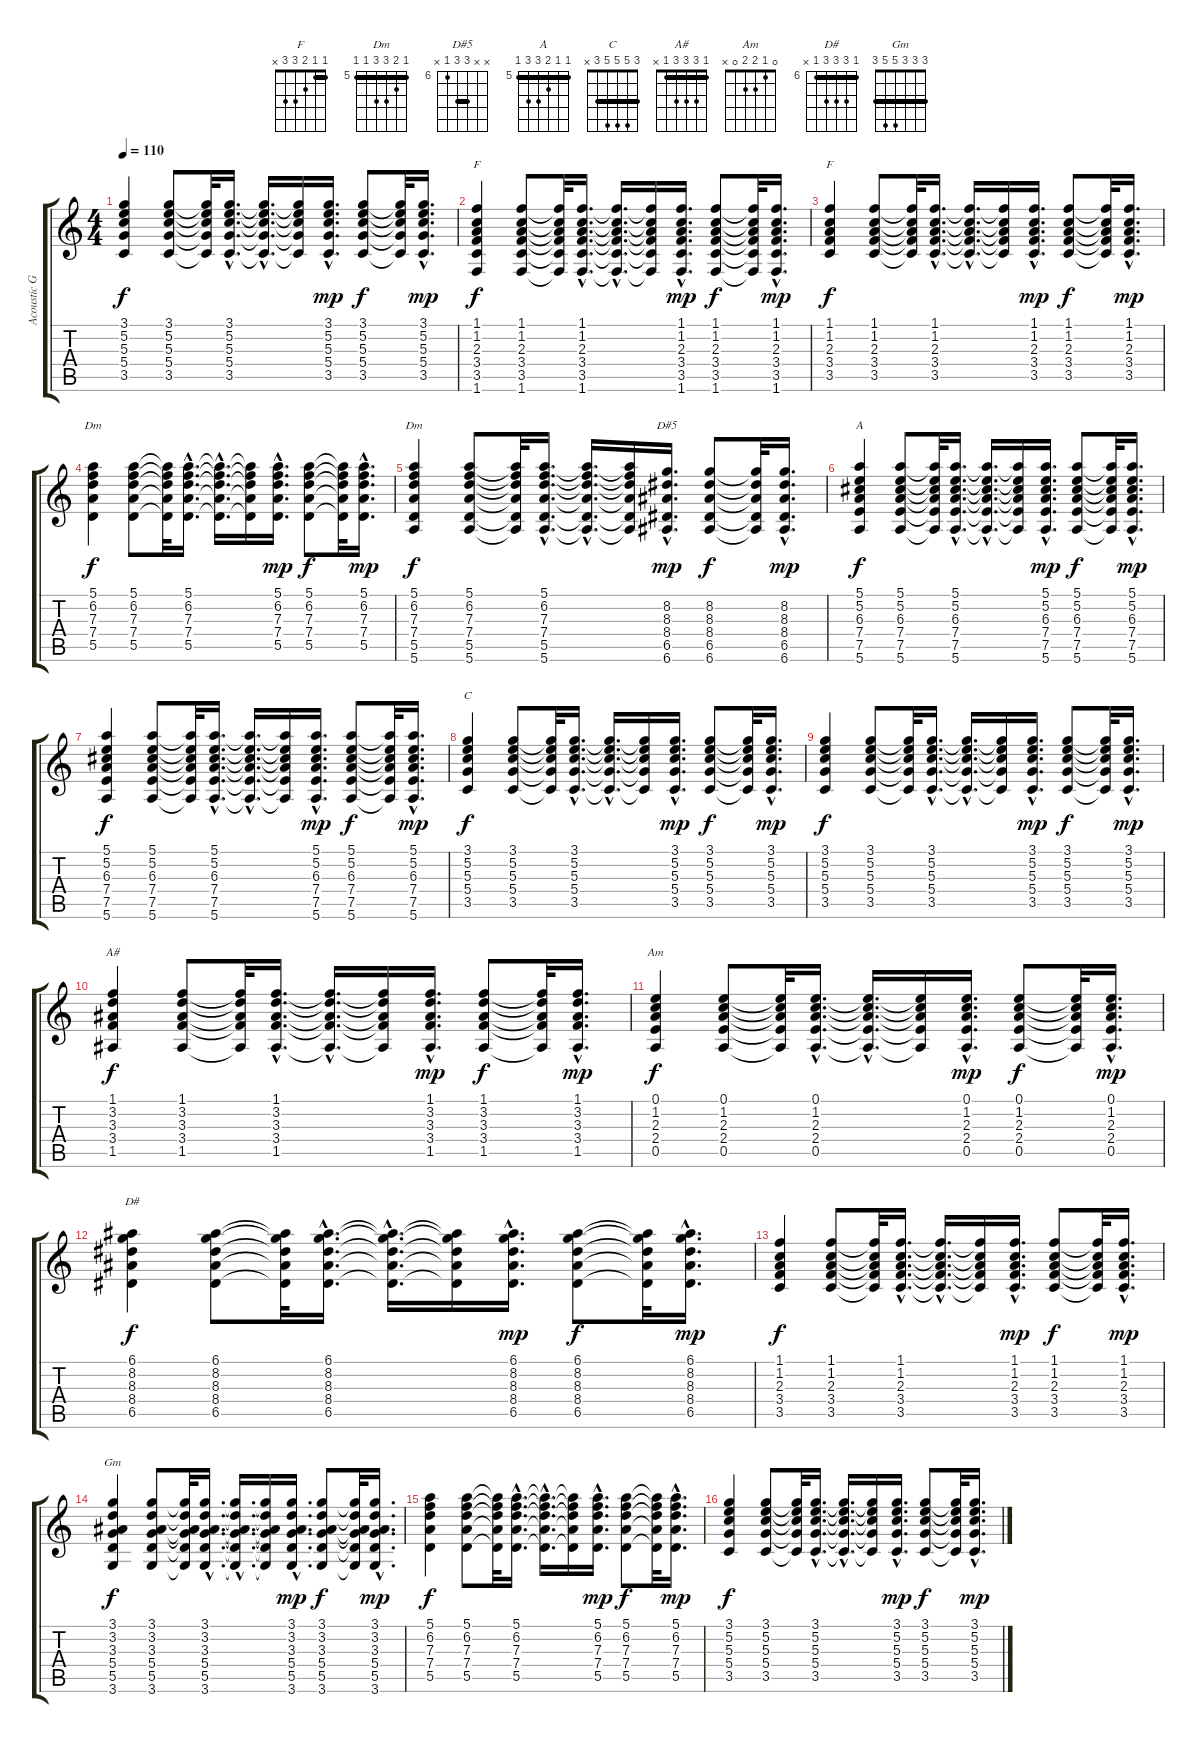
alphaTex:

\track ("Acoustic Guitar" "Acoustic G") {instrument acousticguitarsteel}
\staff {score tabs}
\tuning (E4 B3 G3 D3 A2 E2) {hide}
\chord ("F" 1 1 2 3 3 1) {barre 1}
\chord ("F" 1 1 2 3 3 x) {barre 1}
\chord ("Dm" 5 6 7 7 5 x) {firstfret 5 barre 5}
\chord ("Dm" 5 6 7 7 5 5) {firstfret 5 barre 5}
\chord ("D#5" x x 8 8 6 x) {firstfret 6 barre 8}
\chord ("A" 5 5 6 7 7 5) {firstfret 5 barre 5}
\chord ("C" 3 5 5 5 3 x) {barre 3}
\chord ("A#" 1 3 3 3 1 x) {barre 1}
\chord ("Am" 0 1 2 2 0 x)
\chord ("D#" 6 8 8 8 6 x) {firstfret 6 barre 6}
\chord ("Gm" 3 3 3 5 5 3) {barre 3}
\ts (4 4)
\tempo 110
\clef g2
\ks c
(3.1 5.2 5.3 5.4 3.5).4{dy f} (3.1 5.2 5.3 5.4 3.5).8 (3.1{t} 5.2{t} 5.3{t} 5.4{t} 3.5{t}).32 (3.1{hac} 5.2{hac} 5.3{hac} 5.4{hac} 3.5{hac}).16{d} (3.1{hac t} 5.2{hac t} 5.3{hac t} 5.4{hac t} 3.5{hac t}).16{d} (3.1{t} 5.2{t} 5.3{t} 5.4{t} 3.5{t}).16 (3.1{hac} 5.2{hac} 5.3{hac} 5.4{hac} 3.5{hac}).16{d dy mp} (3.1 5.2 5.3 5.4 3.5).8{dy f} (3.1{t} 5.2{t} 5.3{t} 5.4{t} 3.5{t}).32 (3.1{hac} 5.2{hac} 5.3{hac} 5.4{hac} 3.5{hac}).16{d dy mp} |
(1.1 1.2 2.3 3.4 3.5 1.6).4{ch "F" dy f} (1.1 1.2 2.3 3.4 3.5 1.6).8 (1.1{t} 1.2{t} 2.3{t} 3.4{t} 3.5{t} 1.6{t}).32 (1.1{hac} 1.2{hac} 2.3{hac} 3.4{hac} 3.5{hac} 1.6{hac}).16{d} (1.1{hac t} 1.2{hac t} 2.3{hac t} 3.4{hac t} 3.5{hac t} 1.6{hac t}).16{d} (1.1{t} 1.2{t} 2.3{t} 3.4{t} 3.5{t} 1.6{t}).16 (1.1{hac} 1.2{hac} 2.3{hac} 3.4{hac} 3.5{hac} 1.6{hac}).16{d dy mp} (1.1 1.2 2.3 3.4 3.5 1.6).8{dy f} (1.1{t} 1.2{t} 2.3{t} 3.4{t} 3.5{t} 1.6{t}).32 (1.1{hac} 1.2{hac} 2.3{hac} 3.4{hac} 3.5{hac} 1.6{hac}).16{d dy mp} |
(1.1 1.2 2.3 3.4 3.5).4{ch "F" dy f} (1.1 1.2 2.3 3.4 3.5).8 (1.1{t} 1.2{t} 2.3{t} 3.4{t} 3.5{t}).32 (1.1{hac} 1.2{hac} 2.3{hac} 3.4{hac} 3.5{hac}).16{d} (1.1{hac t} 1.2{hac t} 2.3{hac t} 3.4{hac t} 3.5{hac t}).16{d} (1.1{t} 1.2{t} 2.3{t} 3.4{t} 3.5{t}).16 (1.1{hac} 1.2{hac} 2.3{hac} 3.4{hac} 3.5{hac}).16{d dy mp} (1.1 1.2 2.3 3.4 3.5).8{dy f} (1.1{t} 1.2{t} 2.3{t} 3.4{t} 3.5{t}).32 (1.1{hac} 1.2{hac} 2.3{hac} 3.4{hac} 3.5{hac}).16{d dy mp} |
(5.1 6.2 7.3 7.4 5.5).4{ch "Dm" dy f} (5.1 6.2 7.3 7.4 5.5).8 (5.1{t} 6.2{t} 7.3{t} 7.4{t} 5.5{t}).32 (5.1{hac} 6.2{hac} 7.3{hac} 7.4{hac} 5.5{hac}).16{d} (5.1{hac t} 6.2{hac t} 7.3{hac t} 7.4{hac t} 5.5{hac t}).16{d} (5.1{t} 6.2{t} 7.3{t} 7.4{t} 5.5{t}).16 (5.1{hac} 6.2{hac} 7.3{hac} 7.4{hac} 5.5{hac}).16{d dy mp} (5.1 6.2 7.3 7.4 5.5).8{dy f} (5.1{t} 6.2{t} 7.3{t} 7.4{t} 5.5{t}).32 (5.1{hac} 6.2{hac} 7.3{hac} 7.4{hac} 5.5{hac}).16{d dy mp} |
(5.1 6.2 7.3 7.4 5.5 5.6).4{ch "Dm" dy f} (5.1 6.2 7.3 7.4 5.5 5.6).8 (5.1{t} 6.2{t} 7.3{t} 7.4{t} 5.5{t} 5.6{t}).32 (5.1{hac} 6.2{hac} 7.3{hac} 7.4{hac} 5.5{hac} 5.6{hac}).16{d} (5.1{hac t} 6.2{hac t} 7.3{hac t} 7.4{hac t} 5.5{hac t} 5.6{hac t}).16{d} (5.1{t} 6.2{t} 7.3{t} 7.4{t} 5.5{t} 5.6{t}).16 (8.2{hac} 8.3{hac} 8.4{hac} 6.5{hac} 6.6{hac}).16{d ch "D#5" dy mp} (8.2 8.3 8.4 6.5 6.6).8{dy f} (8.2{t} 8.3{t} 8.4{t} 6.5{t} 6.6{t}).32 (8.2{hac} 8.3{hac} 8.4{hac} 6.5{hac} 6.6{hac}).16{d dy mp} |
(5.1 5.2 6.3 7.4 7.5 5.6).4{ch "A" dy f} (5.1 5.2 6.3 7.4 7.5 5.6).8 (5.1{t} 5.2{t} 6.3{t} 7.4{t} 7.5{t} 5.6{t}).32 (5.1{hac} 5.2{hac} 6.3{hac} 7.4{hac} 7.5{hac} 5.6{hac}).16{d} (5.1{hac t} 5.2{hac t} 6.3{hac t} 7.4{hac t} 7.5{hac t} 5.6{hac t}).16{d} (5.1{t} 5.2{t} 6.3{t} 7.4{t} 7.5{t} 5.6{t}).16 (5.1{hac} 5.2{hac} 6.3{hac} 7.4{hac} 7.5{hac} 5.6{hac}).16{d dy mp} (5.1 5.2 6.3 7.4 7.5 5.6).8{dy f} (5.1{t} 5.2{t} 6.3{t} 7.4{t} 7.5{t} 5.6{t}).32 (5.1{hac} 5.2{hac} 6.3{hac} 7.4{hac} 7.5{hac} 5.6{hac}).16{d dy mp} |
(5.1 5.2 6.3 7.4 7.5 5.6).4{dy f} (5.1 5.2 6.3 7.4 7.5 5.6).8 (5.1{t} 5.2{t} 6.3{t} 7.4{t} 7.5{t} 5.6{t}).32 (5.1{hac} 5.2{hac} 6.3{hac} 7.4{hac} 7.5{hac} 5.6{hac}).16{d} (5.1{hac t} 5.2{hac t} 6.3{hac t} 7.4{hac t} 7.5{hac t} 5.6{hac t}).16{d} (5.1{t} 5.2{t} 6.3{t} 7.4{t} 7.5{t} 5.6{t}).16 (5.1{hac} 5.2{hac} 6.3{hac} 7.4{hac} 7.5{hac} 5.6{hac}).16{d dy mp} (5.1 5.2 6.3 7.4 7.5 5.6).8{dy f} (5.1{t} 5.2{t} 6.3{t} 7.4{t} 7.5{t} 5.6{t}).32 (5.1{hac} 5.2{hac} 6.3{hac} 7.4{hac} 7.5{hac} 5.6{hac}).16{d dy mp} |
(3.1 5.2 5.3 5.4 3.5).4{ch "C" dy f} (3.1 5.2 5.3 5.4 3.5).8 (3.1{t} 5.2{t} 5.3{t} 5.4{t} 3.5{t}).32 (3.1{hac} 5.2{hac} 5.3{hac} 5.4{hac} 3.5{hac}).16{d} (3.1{hac t} 5.2{hac t} 5.3{hac t} 5.4{hac t} 3.5{hac t}).16{d} (3.1{t} 5.2{t} 5.3{t} 5.4{t} 3.5{t}).16 (3.1{hac} 5.2{hac} 5.3{hac} 5.4{hac} 3.5{hac}).16{d dy mp} (3.1 5.2 5.3 5.4 3.5).8{dy f} (3.1{t} 5.2{t} 5.3{t} 5.4{t} 3.5{t}).32 (3.1{hac} 5.2{hac} 5.3{hac} 5.4{hac} 3.5{hac}).16{d dy mp} |
(3.1 5.2 5.3 5.4 3.5).4{dy f} (3.1 5.2 5.3 5.4 3.5).8 (3.1{t} 5.2{t} 5.3{t} 5.4{t} 3.5{t}).32 (3.1{hac} 5.2{hac} 5.3{hac} 5.4{hac} 3.5{hac}).16{d} (3.1{hac t} 5.2{hac t} 5.3{hac t} 5.4{hac t} 3.5{hac t}).16{d} (3.1{t} 5.2{t} 5.3{t} 5.4{t} 3.5{t}).16 (3.1{hac} 5.2{hac} 5.3{hac} 5.4{hac} 3.5{hac}).16{d dy mp} (3.1 5.2 5.3 5.4 3.5).8{dy f} (3.1{t} 5.2{t} 5.3{t} 5.4{t} 3.5{t}).32 (3.1{hac} 5.2{hac} 5.3{hac} 5.4{hac} 3.5{hac}).16{d dy mp} |
(1.1 3.2 3.3 3.4 1.5).4{ch "A#" dy f} (1.1 3.2 3.3 3.4 1.5).8 (1.1{t} 3.2{t} 3.3{t} 3.4{t} 1.5{t}).32 (1.1{hac} 3.2{hac} 3.3{hac} 3.4{hac} 1.5{hac}).16{d} (1.1{hac t} 3.2{hac t} 3.3{hac t} 3.4{hac t} 1.5{hac t}).16{d} (1.1{t} 3.2{t} 3.3{t} 3.4{t} 1.5{t}).16 (1.1{hac} 3.2{hac} 3.3{hac} 3.4{hac} 1.5{hac}).16{d dy mp} (1.1 3.2 3.3 3.4 1.5).8{dy f} (1.1{t} 3.2{t} 3.3{t} 3.4{t} 1.5{t}).32 (1.1{hac} 3.2{hac} 3.3{hac} 3.4{hac} 1.5{hac}).16{d dy mp} |
(0.1 1.2 2.3 2.4 0.5).4{ch "Am" dy f} (0.1 1.2 2.3 2.4 0.5).8 (0.1{t} 1.2{t} 2.3{t} 2.4{t} 0.5{t}).32 (0.1{hac} 1.2{hac} 2.3{hac} 2.4{hac} 0.5{hac}).16{d} (0.1{hac t} 1.2{hac t} 2.3{hac t} 2.4{hac t} 0.5{hac t}).16{d} (0.1{t} 1.2{t} 2.3{t} 2.4{t} 0.5{t}).16 (0.1{hac} 1.2{hac} 2.3{hac} 2.4{hac} 0.5{hac}).16{d dy mp} (0.1 1.2 2.3 2.4 0.5).8{dy f} (0.1{t} 1.2{t} 2.3{t} 2.4{t} 0.5{t}).32 (0.1{hac} 1.2{hac} 2.3{hac} 2.4{hac} 0.5{hac}).16{d dy mp} |
(6.1 8.2 8.3 8.4 6.5).4{ch "D#" dy f} (6.1 8.2 8.3 8.4 6.5).8 (6.1{t} 8.2{t} 8.3{t} 8.4{t} 6.5{t}).32 (6.1{hac} 8.2{hac} 8.3{hac} 8.4{hac} 6.5{hac}).16{d} (6.1{hac t} 8.2{hac t} 8.3{hac t} 8.4{hac t} 6.5{hac t}).16{d} (6.1{t} 8.2{t} 8.3{t} 8.4{t} 6.5{t}).16 (6.1{hac} 8.2{hac} 8.3{hac} 8.4{hac} 6.5{hac}).16{d dy mp} (6.1 8.2 8.3 8.4 6.5).8{dy f} (6.1{t} 8.2{t} 8.3{t} 8.4{t} 6.5{t}).32 (6.1{hac} 8.2{hac} 8.3{hac} 8.4{hac} 6.5{hac}).16{d dy mp} |
(1.1 1.2 2.3 3.4 3.5).4{dy f} (1.1 1.2 2.3 3.4 3.5).8 (1.1{t} 1.2{t} 2.3{t} 3.4{t} 3.5{t}).32 (1.1{hac} 1.2{hac} 2.3{hac} 3.4{hac} 3.5{hac}).16{d} (1.1{hac t} 1.2{hac t} 2.3{hac t} 3.4{hac t} 3.5{hac t}).16{d} (1.1{t} 1.2{t} 2.3{t} 3.4{t} 3.5{t}).16 (1.1{hac} 1.2{hac} 2.3{hac} 3.4{hac} 3.5{hac}).16{d dy mp} (1.1 1.2 2.3 3.4 3.5).8{dy f} (1.1{t} 1.2{t} 2.3{t} 3.4{t} 3.5{t}).32 (1.1{hac} 1.2{hac} 2.3{hac} 3.4{hac} 3.5{hac}).16{d dy mp} |
(3.1 3.2 3.3 5.4 5.5 3.6).4{ch "Gm" dy f} (3.1 3.2 3.3 5.4 5.5 3.6).8 (3.1{t} 3.2{t} 3.3{t} 5.4{t} 5.5{t} 3.6{t}).32 (3.1{hac} 3.2{hac} 3.3{hac} 5.4{hac} 5.5{hac} 3.6{hac}).16{d} (3.1{hac t} 3.2{hac t} 3.3{hac t} 5.4{hac t} 5.5{hac t} 3.6{hac t}).16{d} (3.1{t} 3.2{t} 3.3{t} 5.4{t} 5.5{t} 3.6{t}).16 (3.1{hac} 3.2{hac} 3.3{hac} 5.4{hac} 5.5{hac} 3.6{hac}).16{d dy mp} (3.1 3.2 3.3 5.4 5.5 3.6).8{dy f} (3.1{t} 3.2{t} 3.3{t} 5.4{t} 5.5{t} 3.6{t}).32 (3.1{hac} 3.2{hac} 3.3{hac} 5.4{hac} 5.5{hac} 3.6{hac}).16{d dy mp} |
(5.1 6.2 7.3 7.4 5.5).4{dy f} (5.1 6.2 7.3 7.4 5.5).8 (5.1{t} 6.2{t} 7.3{t} 7.4{t} 5.5{t}).32 (5.1{hac} 6.2{hac} 7.3{hac} 7.4{hac} 5.5{hac}).16{d} (5.1{hac t} 6.2{hac t} 7.3{hac t} 7.4{hac t} 5.5{hac t}).16{d} (5.1{t} 6.2{t} 7.3{t} 7.4{t} 5.5{t}).16 (5.1{hac} 6.2{hac} 7.3{hac} 7.4{hac} 5.5{hac}).16{d dy mp} (5.1 6.2 7.3 7.4 5.5).8{dy f} (5.1{t} 6.2{t} 7.3{t} 7.4{t} 5.5{t}).32 (5.1{hac} 6.2{hac} 7.3{hac} 7.4{hac} 5.5{hac}).16{d dy mp} |
(3.1 5.2 5.3 5.4 3.5).4{dy f} (3.1 5.2 5.3 5.4 3.5).8 (3.1{t} 5.2{t} 5.3{t} 5.4{t} 3.5{t}).32 (3.1{hac} 5.2{hac} 5.3{hac} 5.4{hac} 3.5{hac}).16{d} (3.1{hac t} 5.2{hac t} 5.3{hac t} 5.4{hac t} 3.5{hac t}).16{d} (3.1{t} 5.2{t} 5.3{t} 5.4{t} 3.5{t}).16 (3.1{hac} 5.2{hac} 5.3{hac} 5.4{hac} 3.5{hac}).16{d dy mp} (3.1 5.2 5.3 5.4 3.5).8{dy f} (3.1{t} 5.2{t} 5.3{t} 5.4{t} 3.5{t}).32 (3.1{hac} 5.2{hac} 5.3{hac} 5.4{hac} 3.5{hac}).16{d dy mp}
